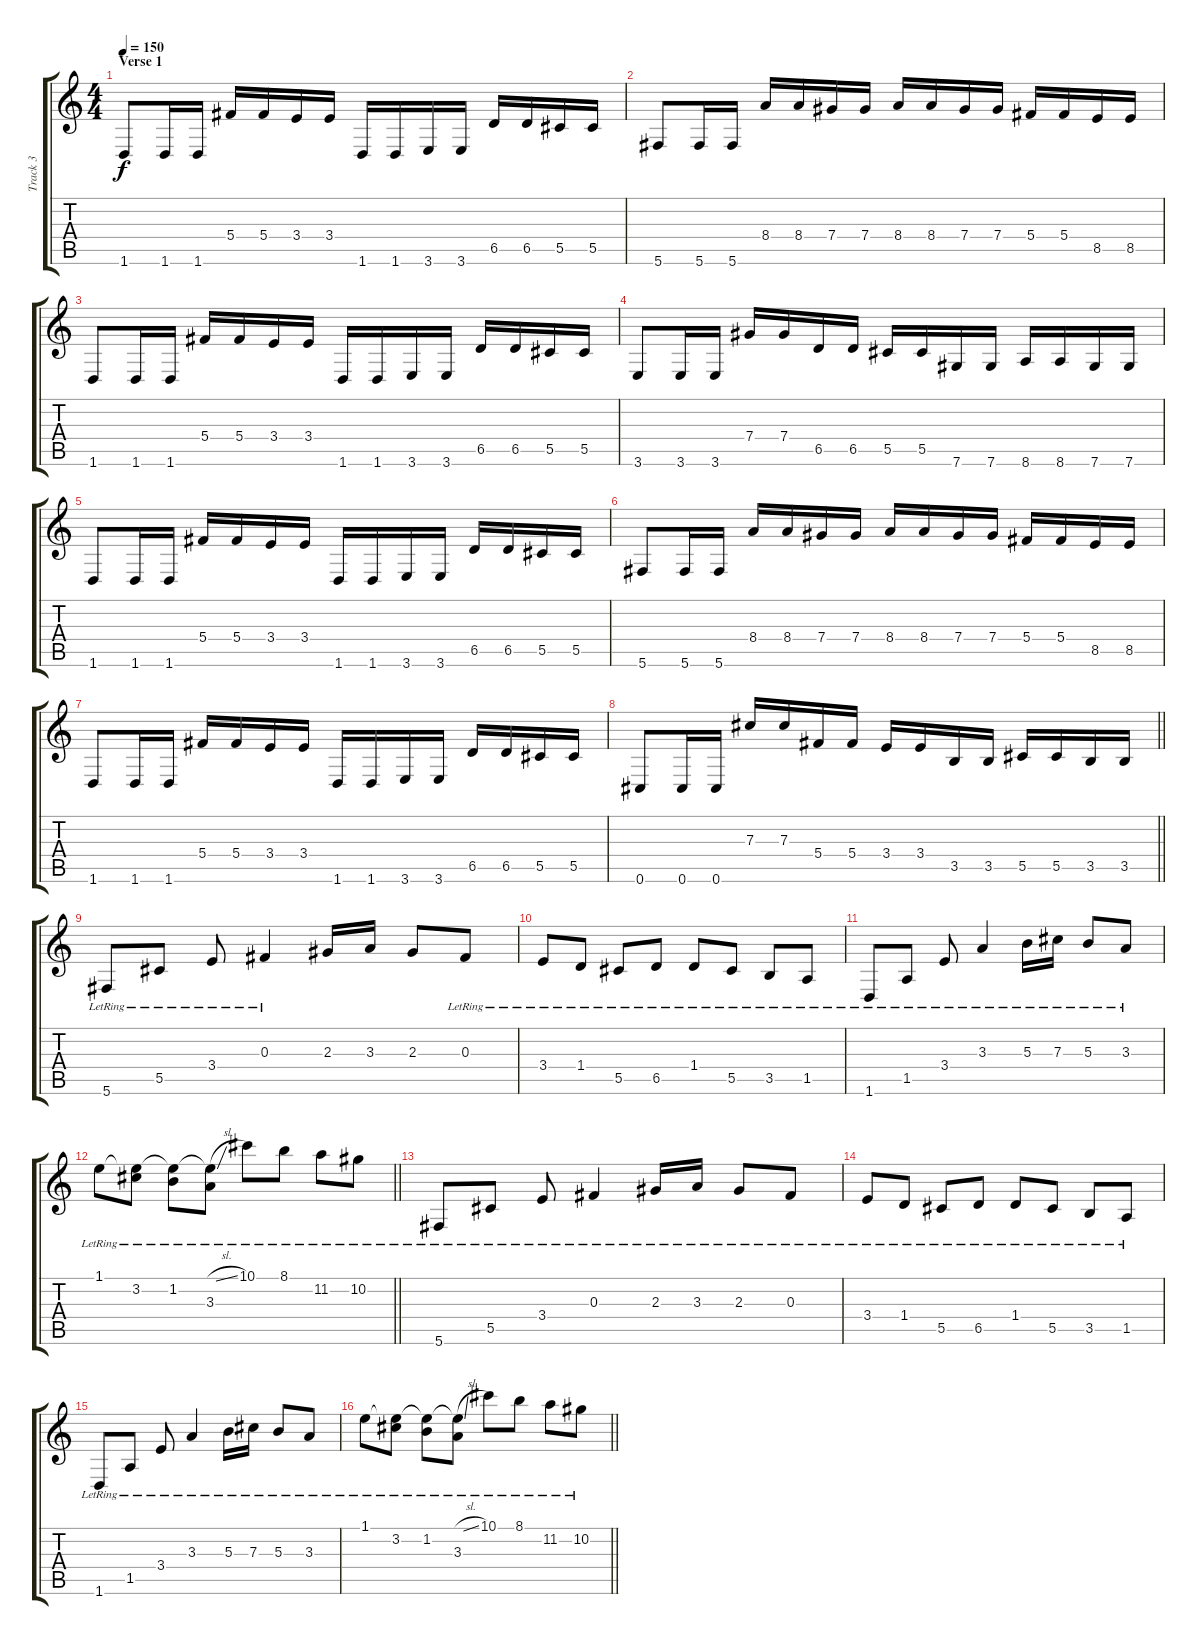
\track ("Track 3" "Track 3") {instrument acousticguitarsteel}
\staff {score tabs}
\tuning (Eb4 Bb3 Gb3 Db3 Ab2 Db2) {hide}
\ts (4 4)
\section ("" "Verse 1")
\tempo 150
\clef g2
\ks c
1.6.8{dy f} 1.6.16 1.6.16 5.4.16 5.4.16 3.4.16 3.4.16 1.6.16 1.6.16 3.6.16 3.6.16 6.5.16 6.5.16 5.5.16 5.5.16 |
5.6.8 5.6.16 5.6.16 8.4.16 8.4.16 7.4.16 7.4.16 8.4.16 8.4.16 7.4.16 7.4.16 5.4.16 5.4.16 8.5.16 8.5.16 |
1.6.8 1.6.16 1.6.16 5.4.16 5.4.16 3.4.16 3.4.16 1.6.16 1.6.16 3.6.16 3.6.16 6.5.16 6.5.16 5.5.16 5.5.16 |
3.6.8 3.6.16 3.6.16 7.4.16 7.4.16 6.5.16 6.5.16 5.5.16 5.5.16 7.6.16 7.6.16 8.6.16 8.6.16 7.6.16 7.6.16 |
1.6.8 1.6.16 1.6.16 5.4.16 5.4.16 3.4.16 3.4.16 1.6.16 1.6.16 3.6.16 3.6.16 6.5.16 6.5.16 5.5.16 5.5.16 |
5.6.8 5.6.16 5.6.16 8.4.16 8.4.16 7.4.16 7.4.16 8.4.16 8.4.16 7.4.16 7.4.16 5.4.16 5.4.16 8.5.16 8.5.16 |
1.6.8 1.6.16 1.6.16 5.4.16 5.4.16 3.4.16 3.4.16 1.6.16 1.6.16 3.6.16 3.6.16 6.5.16 6.5.16 5.5.16 5.5.16 |
\barLineRight lightlight
0.6.8 0.6.16 0.6.16 7.3.16 7.3.16 5.4.16 5.4.16 3.4.16 3.4.16 3.5.16 3.5.16 5.5.16 5.5.16 3.5.16 3.5.16 |
5.6{lr}.8{balance 8 instrument acousticguitarsteel} 5.5{lr}.8 3.4{lr}.8 0.3{lr}.4 2.3.16 3.3.16 2.3.8 0.3{lr}.8 |
3.4{lr}.8 1.4{lr}.8 5.5{lr}.8 6.5{lr}.8 1.4{lr}.8 5.5{lr}.8 3.5{lr}.8 1.5{lr}.8 |
1.6{lr}.8 1.5{lr}.8 3.4{lr}.8 3.3{lr}.4 5.3{lr}.16 7.3{lr}.16 5.3{lr}.8 3.3{lr}.8 |
\barLineRight lightlight
1.1{lr}.8 (1.1{t} 3.2{lr}).8 (1.1{t} 1.2{lr}).8 (1.1{sl t} 3.3{lr}).8 10.1{lr}.8 8.1{lr}.8 11.2{lr}.8 10.2{lr}.8 |
5.6{lr}.8 5.5{lr}.8 3.4{lr}.8 0.3{lr}.4 2.3{lr}.16 3.3{lr}.16 2.3{lr}.8 0.3{lr}.8 |
3.4{lr}.8 1.4{lr}.8 5.5{lr}.8 6.5{lr}.8 1.4{lr}.8 5.5{lr}.8 3.5{lr}.8 1.5{lr}.8 |
1.6{lr}.8 1.5{lr}.8 3.4{lr}.8 3.3{lr}.4 5.3{lr}.16 7.3{lr}.16 5.3{lr}.8 3.3{lr}.8 |
\barLineRight lightlight
1.1{lr}.8 (1.1{t} 3.2{lr}).8 (1.1{t} 1.2{lr}).8 (1.1{sl t} 3.3{lr}).8 10.1{lr}.8 8.1{lr}.8 11.2{lr}.8 10.2{lr}.8
